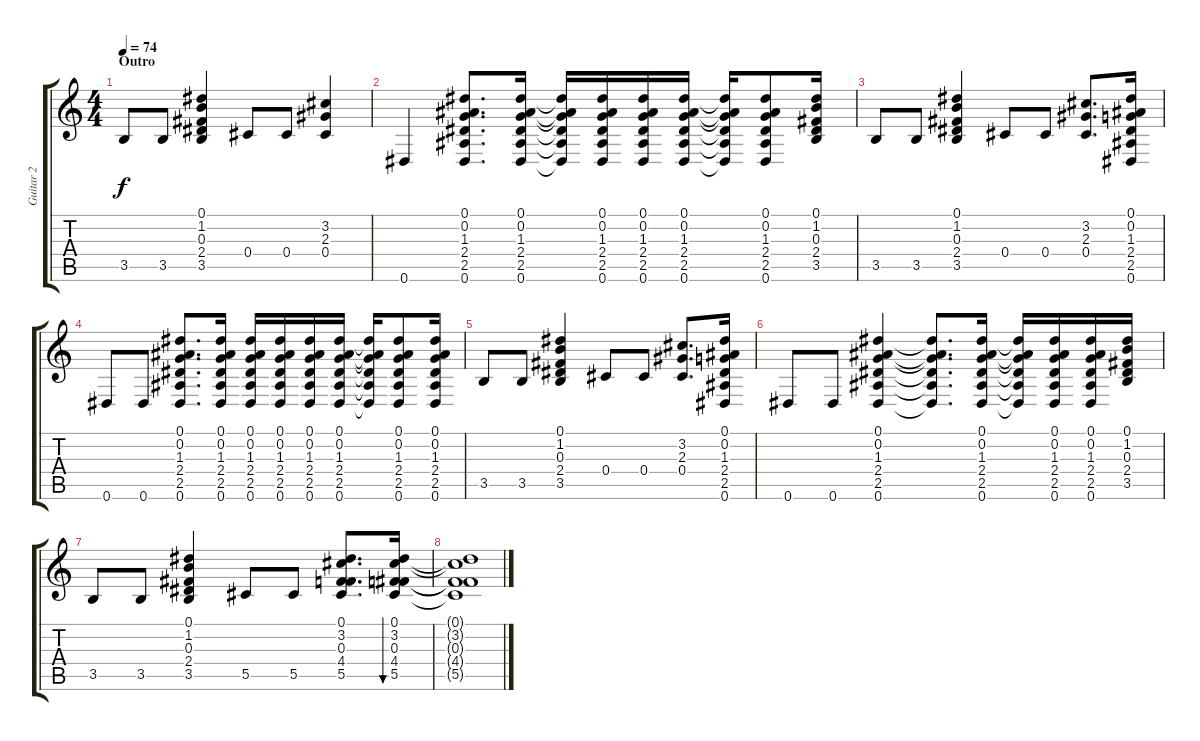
\track ("Guitar 2" "Guitar 2") {instrument acousticguitarsteel}
\staff {score tabs}
\tuning (Eb4 Bb3 Gb3 Db3 Ab2 Eb2) {hide}
\ts (4 4)
\section ("" "Outro")
\tempo 74
\clef g2
\ks c
3.5.8{dy f} 3.5.8 (0.1 1.2 0.3 2.4 3.5).4 0.4.8 0.4.8 (3.2 2.3 0.4).4 |
0.6.4 (0.1 0.2 1.3 2.4 2.5 0.6).8{d} (0.1 0.2 1.3 2.4 2.5 0.6).16 (0.1{t} 0.2{t} 1.3{t} 2.4{t} 2.5{t} 0.6{t}).16 (0.1 0.2 1.3 2.4 2.5 0.6).16 (0.1 0.2 1.3 2.4 2.5 0.6).16 (0.1 0.2 1.3 2.4 2.5 0.6).16 (0.1{t} 0.2{t} 1.3{t} 2.4{t} 2.5{t} 0.6{t}).16 (0.1 0.2 1.3 2.4 2.5 0.6).8 (0.1 1.2 0.3 2.4 3.5).16 |
3.5.8 3.5.8 (0.1 1.2 0.3 2.4 3.5).4 0.4.8 0.4.8 (3.2 2.3 0.4).8{d} (0.1 0.2 1.3 2.4 2.5 0.6).16 |
0.6.8 0.6.8 (0.1 0.2 1.3 2.4 2.5 0.6).8{d} (0.1 0.2 1.3 2.4 2.5 0.6).16 (0.1 0.2 1.3 2.4 2.5 0.6).16 (0.1 0.2 1.3 2.4 2.5 0.6).16 (0.1 0.2 1.3 2.4 2.5 0.6).16 (0.1 0.2 1.3 2.4 2.5 0.6).16 (0.1{t} 0.2{t} 1.3{t} 2.4{t} 2.5{t} 0.6{t}).16 (0.1 0.2 1.3 2.4 2.5 0.6).8 (0.1 0.2 1.3 2.4 2.5 0.6).16 |
3.5.8 3.5.8 (0.1 1.2 0.3 2.4 3.5).4 0.4.8 0.4.8 (3.2 2.3 0.4).8{d} (0.1 0.2 1.3 2.4 2.5 0.6).16 |
0.6.8 0.6.8 (0.1 0.2 1.3 2.4 2.5 0.6).4 (0.1{t} 0.2{t} 1.3{t} 2.4{t} 2.5{t} 0.6{t}).8{d} (0.1 0.2 1.3 2.4 2.5 0.6).16 (0.1{t} 0.2{t} 1.3{t} 2.4{t} 2.5{t} 0.6{t}).16 (0.1 0.2 1.3 2.4 2.5 0.6).16 (0.1 0.2 1.3 2.4 2.5 0.6).16 (0.1 1.2 0.3 2.4 3.5).16 |
3.5.8 3.5.8 (0.1 1.2 0.3 2.4 3.5).4 5.5.8 5.5.8 (0.1 3.2 0.3 4.4 5.5).8{d} (0.1 3.2 0.3 4.4 5.5).16{bu 120} |
(0.1{t} 3.2{t} 0.3{t} 4.4{t} 5.5{t}).1
